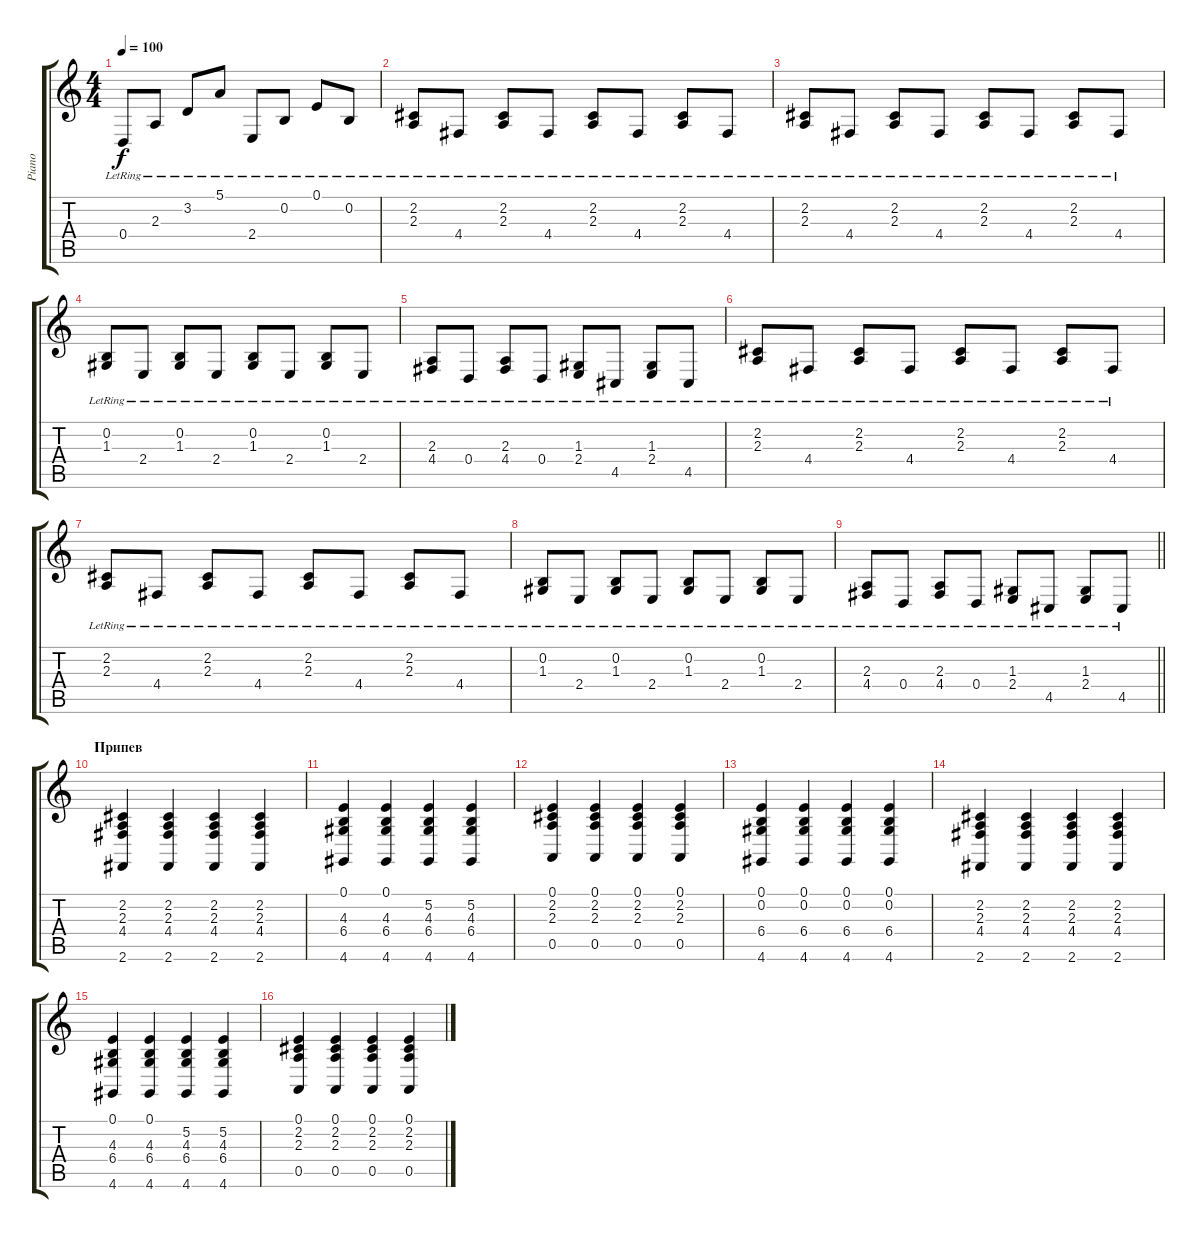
\track ("Piano" "Piano") {instrument acousticgrandpiano}
\staff {score tabs}
\tuning (E4 B3 G3 D3 A2 E2) {hide}
\ts (4 4)
\tempo 100
\clef g2
\ks aminor
0.4{lr}.8{dy f} 2.3{lr}.8 3.2{lr}.8 5.1{lr}.8 2.4{lr}.8 0.2{lr}.8 0.1{lr}.8 0.2{lr}.8 |
(2.2{lr} 2.3{lr}).8 4.4{lr}.8 (2.2{lr} 2.3{lr}).8 4.4{lr}.8 (2.2{lr} 2.3{lr}).8 4.4{lr}.8 (2.2{lr} 2.3{lr}).8 4.4{lr}.8 |
(2.2{lr} 2.3{lr}).8 4.4{lr}.8 (2.2{lr} 2.3{lr}).8 4.4{lr}.8 (2.2{lr} 2.3{lr}).8 4.4{lr}.8 (2.2{lr} 2.3{lr}).8 4.4{lr}.8 |
(0.2{lr} 1.3{lr}).8 2.4{lr}.8 (0.2{lr} 1.3{lr}).8 2.4{lr}.8 (0.2{lr} 1.3{lr}).8 2.4{lr}.8 (0.2{lr} 1.3{lr}).8 2.4{lr}.8 |
(2.3{lr} 4.4{lr}).8 0.4{lr}.8 (2.3{lr} 4.4{lr}).8 0.4{lr}.8 (1.3{lr} 2.4{lr}).8 4.5{lr}.8 (1.3{lr} 2.4{lr}).8 4.5{lr}.8 |
(2.2{lr} 2.3{lr}).8 4.4{lr}.8 (2.2{lr} 2.3{lr}).8 4.4{lr}.8 (2.2{lr} 2.3{lr}).8 4.4{lr}.8 (2.2{lr} 2.3{lr}).8 4.4{lr}.8 |
(2.2{lr} 2.3{lr}).8 4.4{lr}.8 (2.2{lr} 2.3{lr}).8 4.4{lr}.8 (2.2{lr} 2.3{lr}).8 4.4{lr}.8 (2.2{lr} 2.3{lr}).8 4.4{lr}.8 |
(0.2{lr} 1.3{lr}).8 2.4{lr}.8 (0.2{lr} 1.3{lr}).8 2.4{lr}.8 (0.2{lr} 1.3{lr}).8 2.4{lr}.8 (0.2{lr} 1.3{lr}).8 2.4{lr}.8 |
\barLineRight lightlight
(2.3{lr} 4.4{lr}).8 0.4{lr}.8 (2.3{lr} 4.4{lr}).8 0.4{lr}.8 (1.3{lr} 2.4{lr}).8 4.5{lr}.8 (1.3{lr} 2.4{lr}).8 4.5{lr}.8 |
\section ("" "Припев")
(2.2 2.3 4.4 2.6).4 (2.2 2.3 4.4 2.6).4 (2.2 2.3 4.4 2.6).4 (2.2 2.3 4.4 2.6).4 |
(0.1 4.3 6.4 4.6).4 (0.1 4.3 6.4 4.6).4 (5.2 4.3 6.4 4.6).4 (5.2 4.3 6.4 4.6).4 |
(0.1 2.2 2.3 0.5).4 (0.1 2.2 2.3 0.5).4 (0.1 2.2 2.3 0.5).4 (0.1 2.2 2.3 0.5).4 |
(0.1 0.2 6.4 4.6).4 (0.1 0.2 6.4 4.6).4 (0.1 0.2 6.4 4.6).4 (0.1 0.2 6.4 4.6).4 |
(2.2 2.3 4.4 2.6).4 (2.2 2.3 4.4 2.6).4 (2.2 2.3 4.4 2.6).4 (2.2 2.3 4.4 2.6).4 |
(0.1 4.3 6.4 4.6).4 (0.1 4.3 6.4 4.6).4 (5.2 4.3 6.4 4.6).4 (5.2 4.3 6.4 4.6).4 |
(0.1 2.2 2.3 0.5).4 (0.1 2.2 2.3 0.5).4 (0.1 2.2 2.3 0.5).4 (0.1 2.2 2.3 0.5).4
